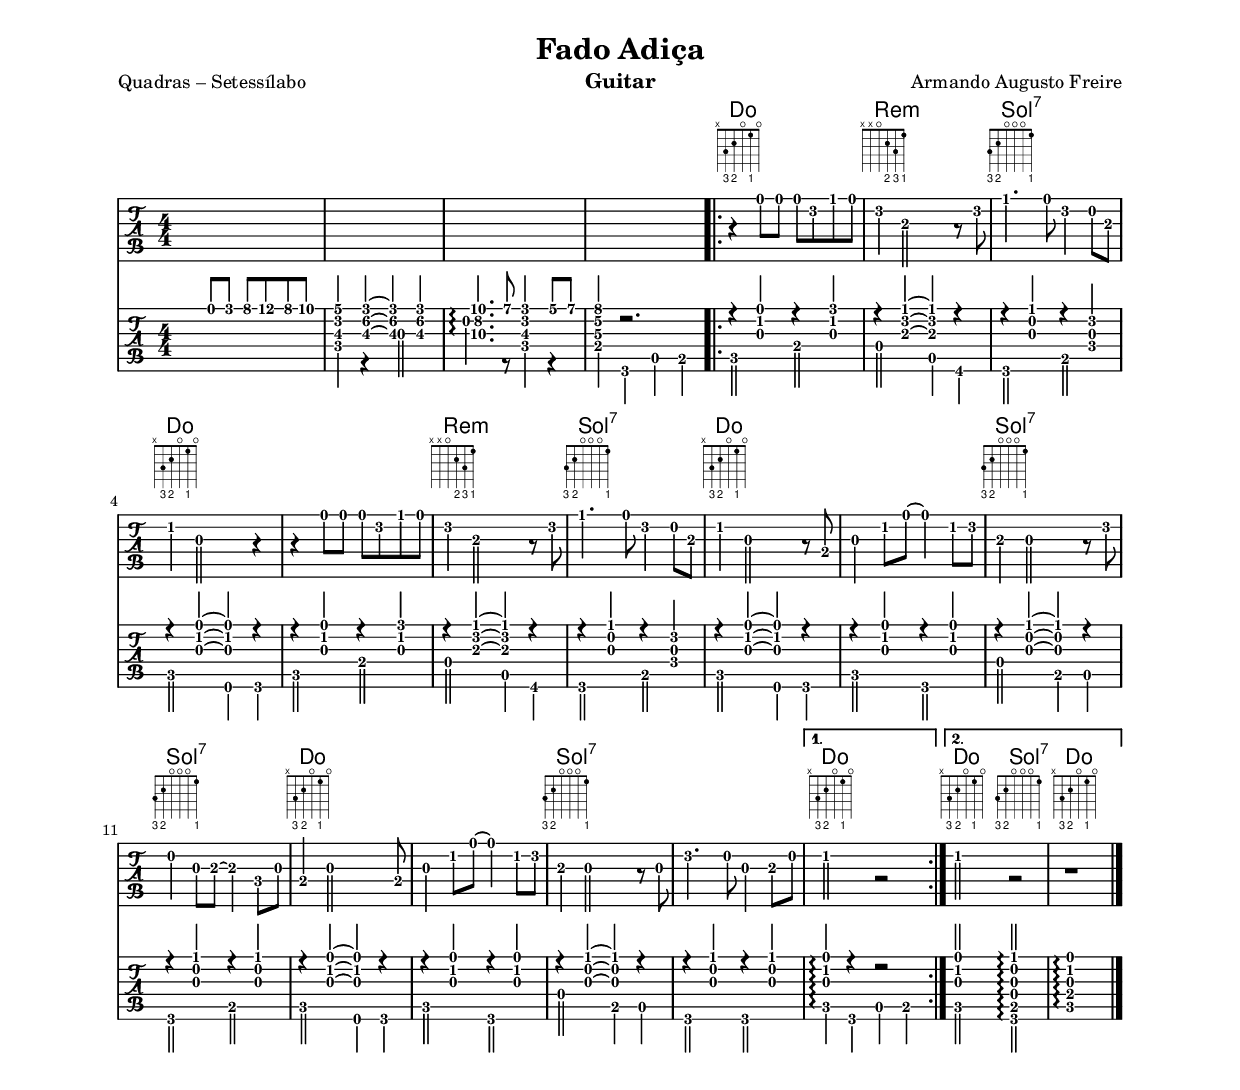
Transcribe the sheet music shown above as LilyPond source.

% Fado Adiça
% Engraved by Joan Josep Ordinas Rosa <jordinas@gmail.com> 

\version "2.19.36"
\language portugues

\include "predefined-guitar-fretboards.ly"

% Fado Adiça
% Engraved by Joan Josep Ordinas Rosa <jordinas@gmail.com> 

\version "2.19.36"
\language portugues

%%%%%%%%%%%%%%%%%%%%%%%%%%%%%%%%%%%%%%%%%%%%%%%%%%%%%%%%%%%%%%%%%%%%%%%%
% Page setup
%%%%%%%%%%%%%%%%%%%%%%%%%%%%%%%%%%%%%%%%%%%%%%%%%%%%%%%%%%%%%%%%%%%%%%%%

\paper {
  #(set-paper-size "a4")
  top-margin = 25\mm
  bottom-margin = 20\mm
  left-margin = 20\mm
  line-width =  170\mm
  ragged-bottom = ##t
}

\header {
  title = "Fado Adiça"
  composer = "Armando Augusto Freire"
  poet = "Quadras – Setessílabo"
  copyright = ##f
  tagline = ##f
}

Stave = {
  \clef treble
  \key do \major
  \numericTimeSignature
  \time 4/4
}

Tablature = {
  \clef tab
  \key do \major
  \numericTimeSignature
  \time 4/4
}

% EOF

% Fado Adiça
% Engraved by Joan Josep Ordinas Rosa <jordinas@gmail.com> 

\version "2.19.36"
\language portugues

%%%%%%%%%%%%%%%%%%%%%%%%%%%%%%%%%%%%%%%%%%%%%%%%%%%%%%%%%%%%%%%%%%%%%%%%
% Melody
%%%%%%%%%%%%%%%%%%%%%%%%%%%%%%%%%%%%%%%%%%%%%%%%%%%%%%%%%%%%%%%%%%%%%%%%

Melody = \relative do'' {
  s1
  \repeat volta 2 {
    \set Score.currentBarNumber = #1
    r4 mi8 mi mi re fa mi | re4 la2 r8 re | fa4. mi8 re4 si8 la | do4 sol2 r4 |
    r4 mi'8 mi mi re fa mi | re4 la2 r8 re | fa4. mi8 re4 si8 la | do4 sol2 r8 mi |
    sol4 do8 mi~ mi4 do8 re | la4 sol2 r8 re' | si4 sol8 la~ la4 fa8 sol | mi4 sol2 s8 mi |
    sol4 do8 mi~ mi4 do8 re | la4 sol2 r8 sol  | re'4. si8 sol4 la8 si |
  }
  \alternative {
    { do2 r2 }
    { do2 r2 r1 \bar "|." }
  }
}

% Desired measures for line
Breaks = \notemode {
  s1
  \repeat volta 2 {
    s1 * 4 \break
    s1 * 4 \break
    s1 * 4 \break
    s1 * 3
  }
  \alternative {
    { s1 }
    { s1 s1 }
  }
}

% EOF

% Fado Adiça
% Engraved by Joan Josep Ordinas Rosa <jordinas@gmail.com> 

\version "2.19.36"
\language portugues

%%%%%%%%%%%%%%%%%%%%%%%%%%%%%%%%%%%%%%%%%%%%%%%%%%%%%%%%%%%%%%%%%%%%%%%%
% Classical guitar music bass and chords
%%%%%%%%%%%%%%%%%%%%%%%%%%%%%%%%%%%%%%%%%%%%%%%%%%%%%%%%%%%%%%%%%%%%%%%%
 
Bass = \relative do {
  s1 | fa4 r4 sol2 | si4.\arpeggio r8 fa4 r4 | mi sol, la si |
  \repeat volta 2 {
    do2 mi | re la4 lab | sol2 si | do mi,4 sol |
    do2 mi | re la4 lab | sol2 si | do mi,4 sol |
    do2 sol | re' si4 la | sol2 si | do mi,4 sol |
    do2 sol | re' si4 la | sol2 sol |
  }
  \alternative {
    { do4\arpeggio sol la si }
    { do2 sol\arpeggio do1\arpeggio }
  }
}

Chords = \relative do' {
  s4 mi8 sol do mi do re |
  <si, re la'>4 <si fa' sol>4~ <si fa' sol> <si fa' sol>4 |
  <fa' sol re'>4.\arpeggio si8 <si, re sol>4 la'8 si 
  <do, mi do'>4 r2. |
  \repeat volta 2 {
    r4 <sol do mi> r4 <sol do sol'> | r4 <la re fa>~ <la re fa> r4 | r4 <sol si fa'> r4 <fa sol re'> | r4 <sol do mi>~ <sol do mi> r4 |
    r4 <sol do mi> r4 <sol do sol'> | r4 <la re fa>~ <la re fa> r4 | r4 <sol si fa'> r4 <fa sol re'> | r4 <sol do mi>~ <sol do mi> r4 |
    r4 <sol do mi> r4 <sol do mi>   | r4 <sol si fa'>~ <sol si fa'> r4 | r4 <sol si fa'> r4  <sol si fa'> | r4 <sol do mi>~ <sol do mi> r4 |
    r4 <sol do mi> r4 <sol do mi>   | r4 <sol si fa'>~ <sol si fa'> r4 | r4 <sol si fa'> r4 <sol si fa'> |
  }
  \alternative {
    { <sol do mi>4\arpeggio r4 r2 }
    {
      <sol do mi>2
      <si, re sol si fa'>2\arpeggio
      <mi sol do mi>1\arpeggio
    }
  }
}

% EOF

% Fado Adiça
% Engraved by Joan Josep Ordinas Rosa <jordinas@gmail.com> 

\version "2.16.2"

% Fado Adiça
% Engraved by Joan Josep Ordinas Rosa <jordinas@gmail.com> 

\version "2.19.36"
\language portugues

%%%%%%%%%%%%%%%%%%%%%%%%%%%%%%%%%%%%%%%%%%%%%%%%%%%%%%%%%%%%%%%%%%%%%%%%
% Basic harmony
%%%%%%%%%%%%%%%%%%%%%%%%%%%%%%%%%%%%%%%%%%%%%%%%%%%%%%%%%%%%%%%%%%%%%%%%

Harmony = \chordmode {
  \set chordChanges = ##t
  s1
  \repeat volta 2 {
   do1 re1:m sol1:7 do1
   do1 re1:m sol1:7 do1
   do1 sol1:7 sol1:7 do1
   do1 sol1:7 sol1:7 
  }
  \alternative {
    { do1 }
    { 
      \set chordChanges = ##f
      do2 sol2:7 do1
    }
  }
}

% EOF


% EOF


%%%%%%%%%%%%%%%%%%%%%%%%%%%%%%%%%%%%%%%%%%%%%%%%%%%%%%%%%%%%%%%%%%%%%%%%
%  Tablature score
%%%%%%%%%%%%%%%%%%%%%%%%%%%%%%%%%%%%%%%%%%%%%%%%%%%%%%%%%%%%%%%%%%%%%%%%

#(set-global-staff-size 16)

\header {
  instrument = "Guitar"
}

\score {
  \simultaneous {
    \new ChordNames {
      s1 * 3
      \Harmony
      %\italianChords \Harmony
    }
    \new FretBoards {
      s1 * 3
      \Harmony
    }
    \new TabStaff \with {
      %\consists "Volta_engraver"
    } {
      \Tablature
      s1 * 3
      \transpose do' do {
	\Melody
      }
    }
    \new TabStaff \with {
      %\consists "Volta_engraver"
      \consists "Span_arpeggio_engraver"
    } <<
      \set Staff.connectArpeggios = ##t
      \Tablature
      s1 * 3
      \new TabVoice {
	\voiceOne
	\Chords
      }
      \new TabVoice {
	\voiceTwo
	\Bass
      }
    >>
  }
  \layout {
    \context { \Score
      %\remove "Volta_engraver"
    }
    \context { \ChordNames
    }
    \tabFullNotation
    indent = 0.0\cm
  }
  %\midi { }
}

% EOF
